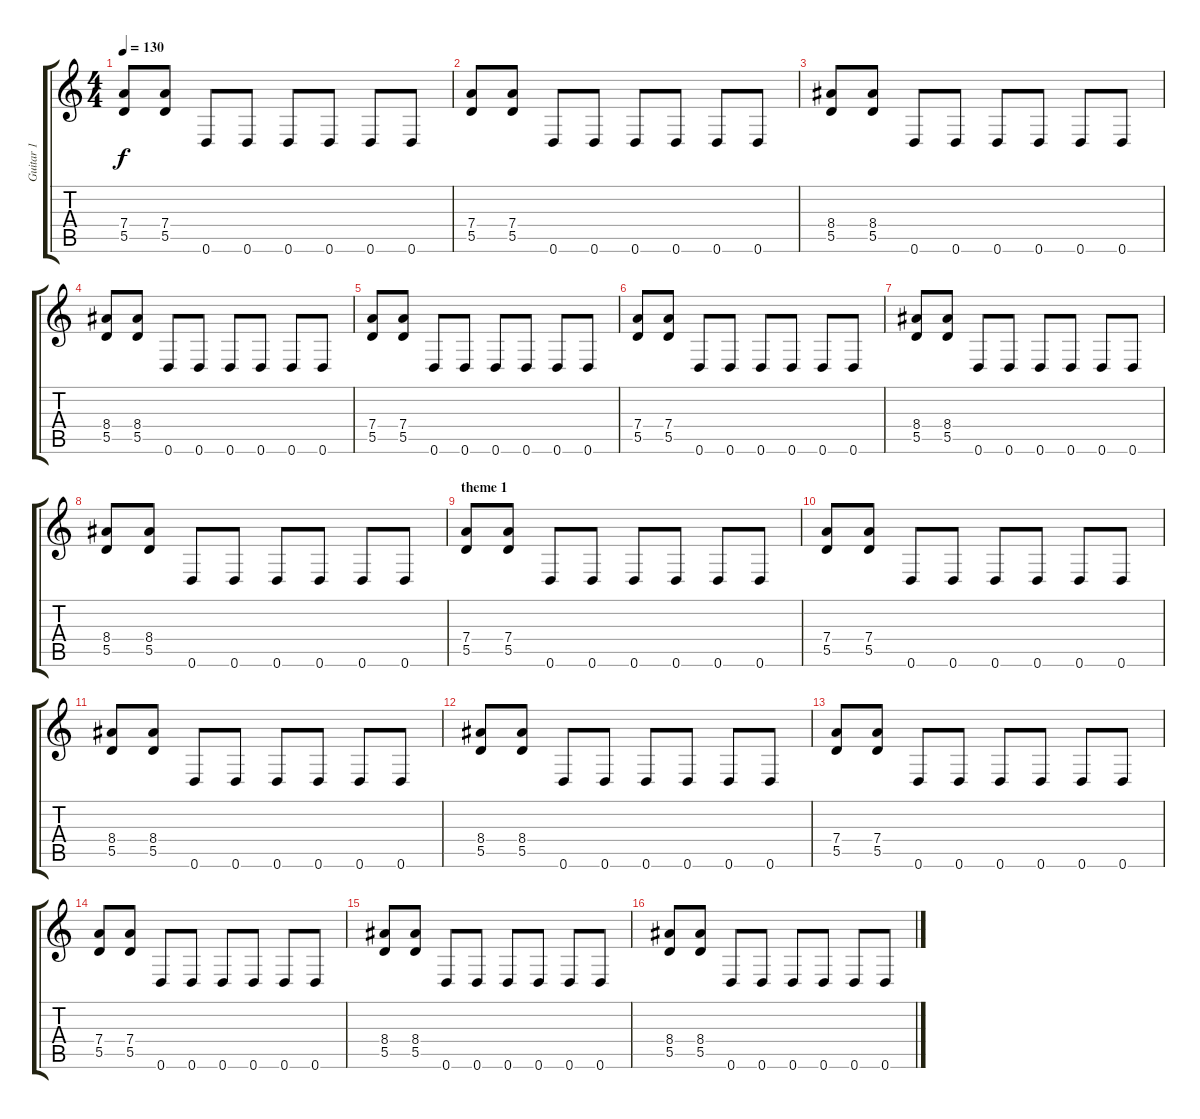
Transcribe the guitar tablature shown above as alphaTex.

\track ("Guitar 1" "Guitar 1") {instrument distortionguitar}
\staff {score tabs}
\tuning (E4 B3 G3 D3 A2 D2) {hide}
\ts (4 4)
\tempo 130
\clef g2
\ks c
(7.4 5.5).8{dy f instrument distortionguitar} (7.4 5.5).8 0.6.8 0.6.8 0.6.8 0.6.8 0.6.8 0.6.8 |
(7.4 5.5).8 (7.4 5.5).8 0.6.8 0.6.8 0.6.8 0.6.8 0.6.8 0.6.8 |
(8.4 5.5).8 (8.4 5.5).8 0.6.8 0.6.8 0.6.8 0.6.8 0.6.8 0.6.8 |
(8.4 5.5).8 (8.4 5.5).8 0.6.8 0.6.8 0.6.8 0.6.8 0.6.8 0.6.8 |
(7.4 5.5).8 (7.4 5.5).8 0.6.8 0.6.8 0.6.8 0.6.8 0.6.8 0.6.8 |
(7.4 5.5).8 (7.4 5.5).8 0.6.8 0.6.8 0.6.8 0.6.8 0.6.8 0.6.8 |
(8.4 5.5).8 (8.4 5.5).8 0.6.8 0.6.8 0.6.8 0.6.8 0.6.8 0.6.8 |
(8.4 5.5).8 (8.4 5.5).8 0.6.8 0.6.8 0.6.8 0.6.8 0.6.8 0.6.8 |
\section ("" "theme 1")
(7.4 5.5).8 (7.4 5.5).8 0.6.8 0.6.8 0.6.8 0.6.8 0.6.8 0.6.8 |
(7.4 5.5).8 (7.4 5.5).8 0.6.8 0.6.8 0.6.8 0.6.8 0.6.8 0.6.8 |
(8.4 5.5).8 (8.4 5.5).8 0.6.8 0.6.8 0.6.8 0.6.8 0.6.8 0.6.8 |
(8.4 5.5).8 (8.4 5.5).8 0.6.8 0.6.8 0.6.8 0.6.8 0.6.8 0.6.8 |
(7.4 5.5).8 (7.4 5.5).8 0.6.8 0.6.8 0.6.8 0.6.8 0.6.8 0.6.8 |
(7.4 5.5).8 (7.4 5.5).8 0.6.8 0.6.8 0.6.8 0.6.8 0.6.8 0.6.8 |
(8.4 5.5).8 (8.4 5.5).8 0.6.8 0.6.8 0.6.8 0.6.8 0.6.8 0.6.8 |
(8.4 5.5).8 (8.4 5.5).8 0.6.8 0.6.8 0.6.8 0.6.8 0.6.8 0.6.8
